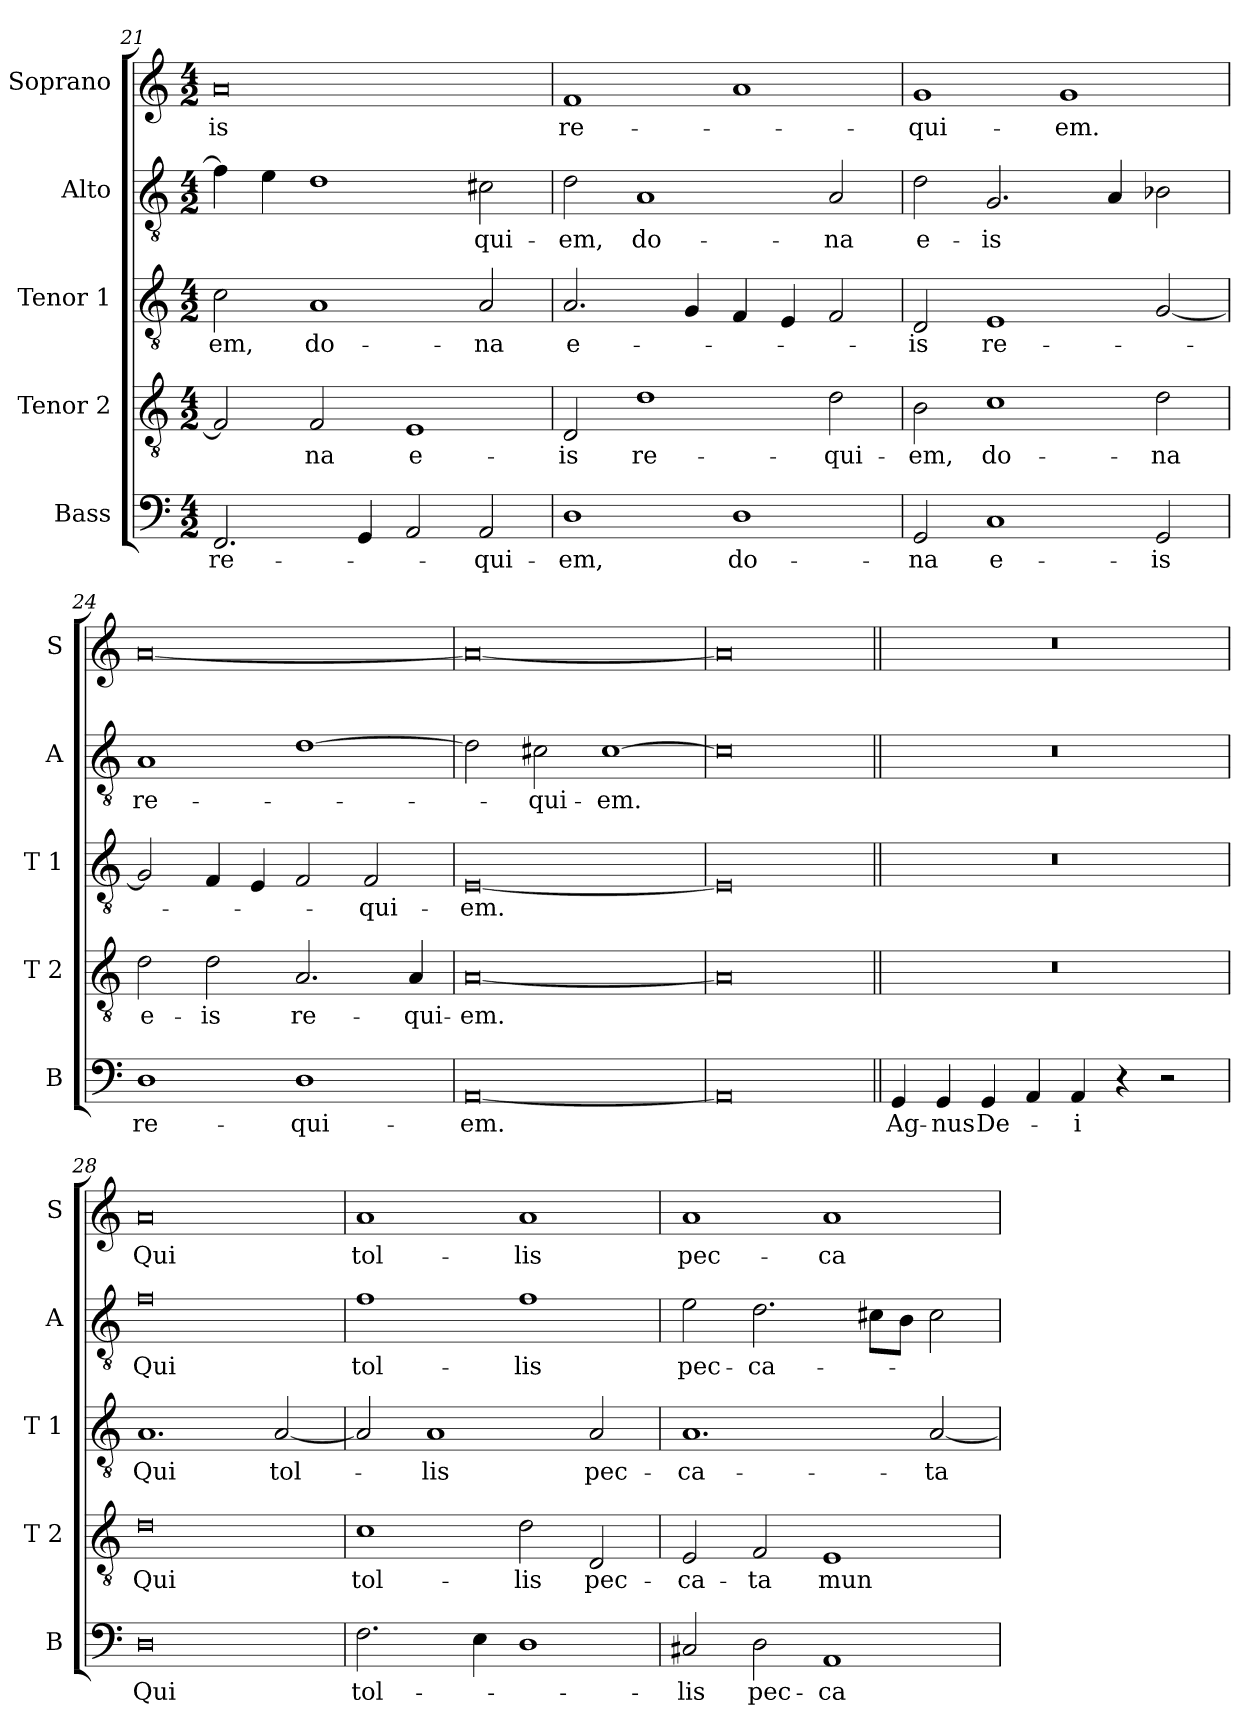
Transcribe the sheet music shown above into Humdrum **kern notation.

**kern	**text	**kern	**text	**kern	**text	**kern	**text	**kern	**text
*part5	*part5	*part4	*part4	*part3	*part3	*part2	*part2	*part1	*part1
*staff5	*staff5	*staff4	*staff4	*staff3	*staff3	*staff2	*staff2	*staff1	*staff1
*I"Bass	*	*I"Tenor 2	*	*I"Tenor 1	*	*I"Alto	*	*I"Soprano	*
*I'B	*	*I'T 2	*	*I'T 1	*	*I'A	*	*I'S	*
!!LO:LB:g=z
*clefF4	*	*clefGv2	*	*clefGv2	*	*clefGv2	*	*clefG2	*
*k[]	*	*k[]	*	*k[]	*	*k[]	*	*k[]	*
*C:	*	*C:	*	*C:	*	*C:	*	*C:	*
*M4/2	*	*M4/2	*	*M4/2	*	*M4/2	*	*M4/2	*
=21	=21	=21	=21	=21	=21	=21	=21	=21	=21
!	!LO:LY:b	!	!	!	!LO:LY:b	!	!	!	!LO:LY:b
2.FF/	re-	2F/]	.	2c\	-em,	4f\]	.	0a	-is
.	.	.	.	.	.	4e\	.	.	.
!	!	!	!LO:LY:b	!	!LO:LY:b	!	!	!	!
.	.	2F/	na	1A	do-	1d	.	.	.
4GG/	.	.	.	.	.	.	.	.	.
!	!	!	!LO:LY:b	!	!	!	!	!	!
2AA/	.	1E	e-	.	.	.	.	.	.
!	!LO:LY:b	!	!	!	!LO:LY:b	!	!LO:LY:b	!	!
2AA/	-qui-	.	.	2A/	-na	2c#X\	-qui-	.	.
=22	=22	=22	=22	=22	=22	=22	=22	=22	=22
!	!LO:LY:b	!	!LO:LY:b	!	!LO:LY:b	!	!LO:LY:b	!	!LO:LY:b
1D	-em,	2D/	-is	2.A/	e-	2d\	-em,	1f	re-
!	!	!	!LO:LY:b	!	!	!	!LO:LY:b	!	!
.	.	1d	re-	.	.	1A	do-	.	.
.	.	.	.	4G/	.	.	.	.	.
!	!LO:LY:b	!	!	!	!	!	!	!	!
1D	do-	.	.	4F/	.	.	.	1a	.
.	.	.	.	4E/	.	.	.	.	.
!	!	!	!LO:LY:b	!	!	!	!LO:LY:b	!	!
.	.	2d\	-qui-	2F/	.	2A/	-na	.	.
=23	=23	=23	=23	=23	=23	=23	=23	=23	=23
!	!LO:LY:b	!	!LO:LY:b	!	!LO:LY:b	!	!LO:LY:b	!	!LO:LY:b
2GG/	-na	2B\	-em,	2D/	-is	2d\	e-	1g	-qui-
!	!LO:LY:b	!	!LO:LY:b	!	!LO:LY:b	!	!LO:LY:b	!	!
1C	e-	1c	do-	1E	re-	2.G/	-is	.	.
!	!	!	!	!	!	!	!	!	!LO:LY:b
.	.	.	.	.	.	.	.	1g	-em.
.	.	.	.	.	.	4A/	.	.	.
!	!LO:LY:b	!	!LO:LY:b	!	!	!	!	!	!
2GG/	-is	2d\	-na	[2G/	.	2B-X\	.	.	.
=24	=24	=24	=24	=24	=24	=24	=24	=24	=24
!	!LO:LY:b	!	!LO:LY:b	!	!	!	!LO:LY:b	!	!
1D	re-	2d\	e-	2G/]	.	1A	re-	[0a	.
!	!	!	!LO:LY:b	!	!	!	!	!	!
.	.	2d\	-is	4F/	.	.	.	.	.
.	.	.	.	4E/	.	.	.	.	.
!	!LO:LY:b	!	!LO:LY:b	!	!	!	!	!	!
1D	-qui-	2.A/	re-	2F/	.	[1d	.	.	.
!	!	!	!	!	!LO:LY:b	!	!	!	!
.	.	.	.	2F/	-qui-	.	.	.	.
!	!	!	!LO:LY:b	!	!	!	!	!	!
.	.	4A/	-qui-	.	.	.	.	.	.
=25	=25	=25	=25	=25	=25	=25	=25	=25	=25
!	!LO:LY:b	!	!LO:LY:b	!	!LO:LY:b	!	!	!	!
[0AA	-em.	[0A	-em.	[0E	-em.	2d\]	.	0a_	.
!	!	!	!	!	!	!	!LO:LY:b	!	!
.	.	.	.	.	.	2c#X\	-qui-	.	.
!	!	!	!	!	!	!	!LO:LY:b	!	!
.	.	.	.	.	.	[1c#	-em.	.	.
!!LO:PB:g=z
=26	=26	=26	=26	=26	=26	=26	=26	=26	=26
0AA]	.	0A]	.	0E]	.	0c#]	.	0a]	.
=27||	=27||	=27||	=27||	=27||	=27||	=27||	=27||	=27||	=27||
!	!LO:LY:b	!	!	!	!	!	!	!	!
4GG/	Ag-	0r	.	0r	.	0r	.	0r	.
!	!LO:LY:b	!	!	!	!	!	!	!	!
4GG/	-nus	.	.	.	.	.	.	.	.
!	!LO:LY:b	!	!	!	!	!	!	!	!
4GG/	De-	.	.	.	.	.	.	.	.
4AA/	.	.	.	.	.	.	.	.	.
!	!LO:LY:b	!	!	!	!	!	!	!	!
4AA/	-i	.	.	.	.	.	.	.	.
4r	.	.	.	.	.	.	.	.	.
2r	.	.	.	.	.	.	.	.	.
=28	=28	=28	=28	=28	=28	=28	=28	=28	=28
!	!LO:LY:b	!	!LO:LY:b	!	!LO:LY:b	!	!LO:LY:b	!	!LO:LY:b
0D	Qui	0d	Qui	1.A	Qui	0f	Qui	0a	Qui
!	!	!	!	!	!LO:LY:b	!	!	!	!
.	.	.	.	[2A/	tol-	.	.	.	.
=29	=29	=29	=29	=29	=29	=29	=29	=29	=29
!	!LO:LY:b	!	!LO:LY:b	!	!	!	!LO:LY:b	!	!LO:LY:b
2.F\	tol-	1c	tol-	2A/]	.	1f	tol-	1a	tol-
!	!	!	!	!	!LO:LY:b	!	!	!	!
.	.	.	.	1A	-lis	.	.	.	.
4E\	.	.	.	.	.	.	.	.	.
!	!	!	!LO:LY:b	!	!	!	!LO:LY:b	!	!LO:LY:b
1D	.	2d\	-lis	.	.	1f	-lis	1a	-lis
!	!	!	!LO:LY:b	!	!LO:LY:b	!	!	!	!
.	.	2D/	pec-	2A/	pec-	.	.	.	.
=30	=30	=30	=30	=30	=30	=30	=30	=30	=30
!	!LO:LY:b	!	!LO:LY:b	!	!LO:LY:b	!	!LO:LY:b	!	!LO:LY:b
2C#X/	-lis	2E/	-ca-	1.A	-ca-	2e\	pec-	1a	pec-
!	!LO:LY:b	!	!LO:LY:b	!	!	!	!LO:LY:b	!	!
2D\	pec-	2F/	-ta	.	.	2.d\	-ca-	.	.
!	!LO:LY:b	!	!LO:LY:b	!	!	!	!	!	!LO:LY:b
1AA	-ca-	1E	mun-	.	.	.	.	1a	-ca-
.	.	.	.	.	.	8c#X\L	.	.	.
.	.	.	.	.	.	8B\J	.	.	.
!	!	!	!	!	!LO:LY:b	!	!	!	!
.	.	.	.	[2A/	-ta	2c#\	.	.	.
=	=	=	=	=	=	=	=	=	=
*-	*-	*-	*-	*-	*-	*-	*-	*-	*-
